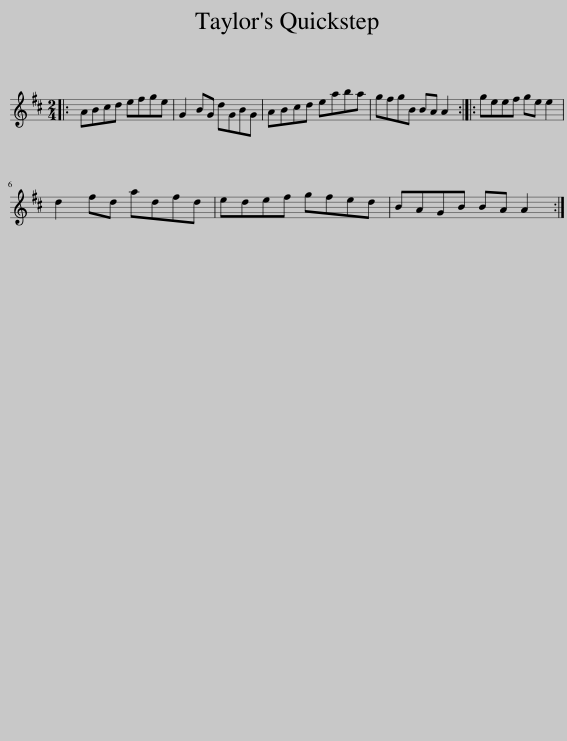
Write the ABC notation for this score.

X:1
L:1/8
M:2/4
I:linebreak $
K:D
V:1 treble
V:1
|: ABcd efge | G2 BG dGBG | ABcd eaba | gfgB BA A2 :: geef ge e2 |$ %5
 d2 fd adfd | edef gfed | BAGB BA A2 :| %8
